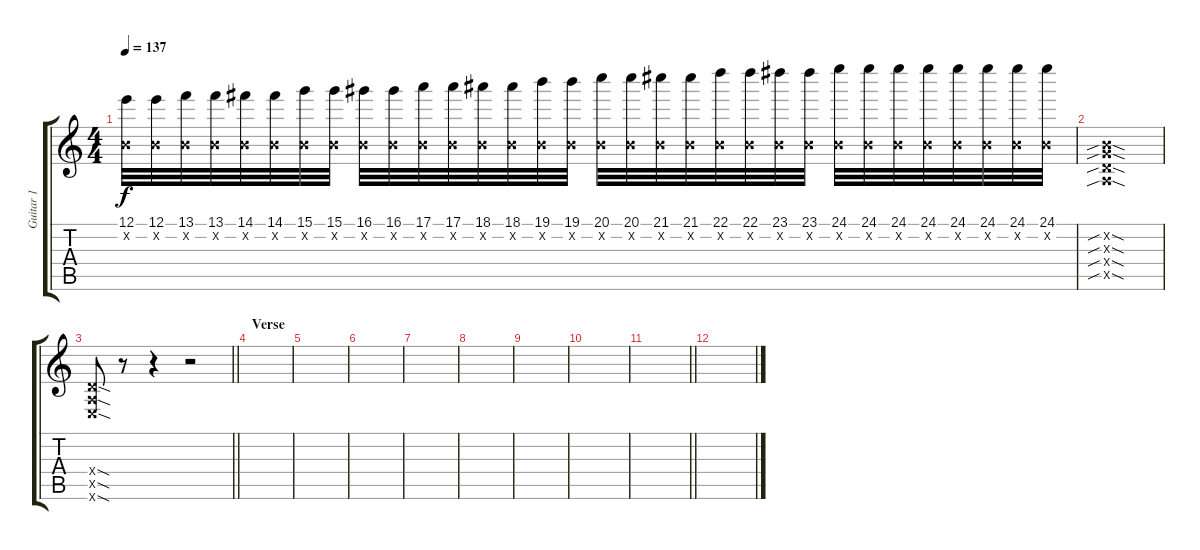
\track ("Guitar 1" "Guitar 1") {instrument overdrivenguitar}
\staff {score tabs}
\tuning (E4 B3 G3 D3 A2 E2) {hide}
\ts (4 4)
\section ("" "")
\tempo 137
\clef g2
\ks c
(12.1 0.2{x}).32{dy f} (12.1 0.2{x}).32 (13.1 0.2{x}).32 (13.1 0.2{x}).32 (14.1 0.2{x}).32 (14.1 0.2{x}).32 (15.1 0.2{x}).32 (15.1 0.2{x}).32 (16.1 0.2{x}).32 (16.1 0.2{x}).32 (17.1 0.2{x}).32 (17.1 0.2{x}).32 (18.1 0.2{x}).32 (18.1 0.2{x}).32 (19.1 0.2{x}).32 (19.1 0.2{x}).32 (20.1 0.2{x}).32 (20.1 0.2{x}).32 (21.1 0.2{x}).32 (21.1 0.2{x}).32 (22.1 0.2{x}).32 (22.1 0.2{x}).32 (23.1 0.2{x}).32 (23.1 0.2{x}).32 (24.1 0.2{x}).32 (24.1 0.2{x}).32 (24.1 0.2{x}).32 (24.1 0.2{x}).32 (24.1 0.2{x}).32 (24.1 0.2{x}).32 (24.1 0.2{x}).32 (24.1 0.2{x}).32 |
(0.2{sib sod x} 0.3{sib sod x} 0.4{sib sod x} 0.5{sib sod x}).1 |
\barLineRight lightlight
(0.4{sod x} 0.5{sod x} 0.6{sod x}).8 r.8 r.4 r.2 |
\section ("" "Verse")
|
|
|
|
|
|
|
\barLineRight lightlight
|
\section ("" "")
